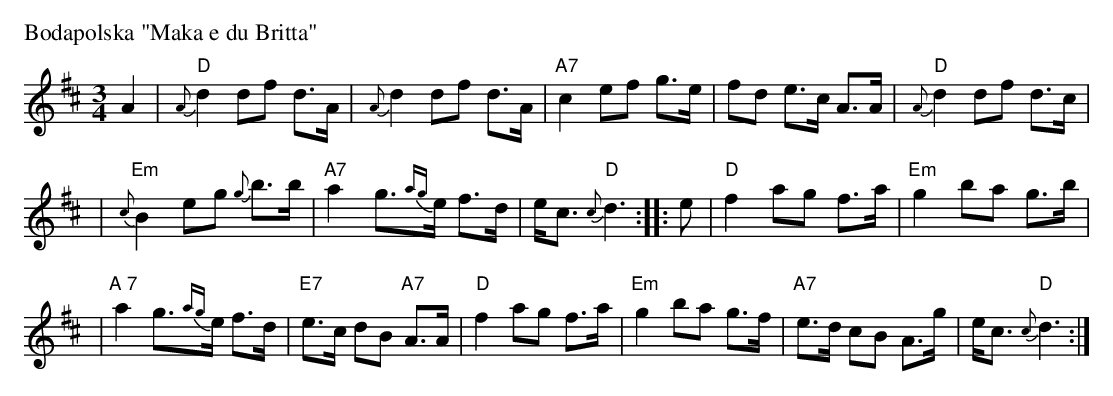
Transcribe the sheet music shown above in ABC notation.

X:1
P: Bodapolska "Maka e du Britta"
M: 3/4
L: 1/8
K: D
A2 | "D"{A}d2 df d>A | {A}d2 df d>A | "A7"c2 ef g>e | fd e>c A>A | "D"{A}d2 df d>c |
| "Em"{c}B2 eg {g}b>b | "A7"a2 g>{ag}e f>d | e<c "D"{c}d3 :: e | "D"f2 ag f>a | "Em"g2 ba g>b |
| "A 7"a2 g>{ag}e f>d | "E7"e>c dB "A7"A>A | "D"f2 ag f>a | "Em"g2 ba g>f | "A7"e>d cB A>g  | e<c "D"{c}d3 :|
